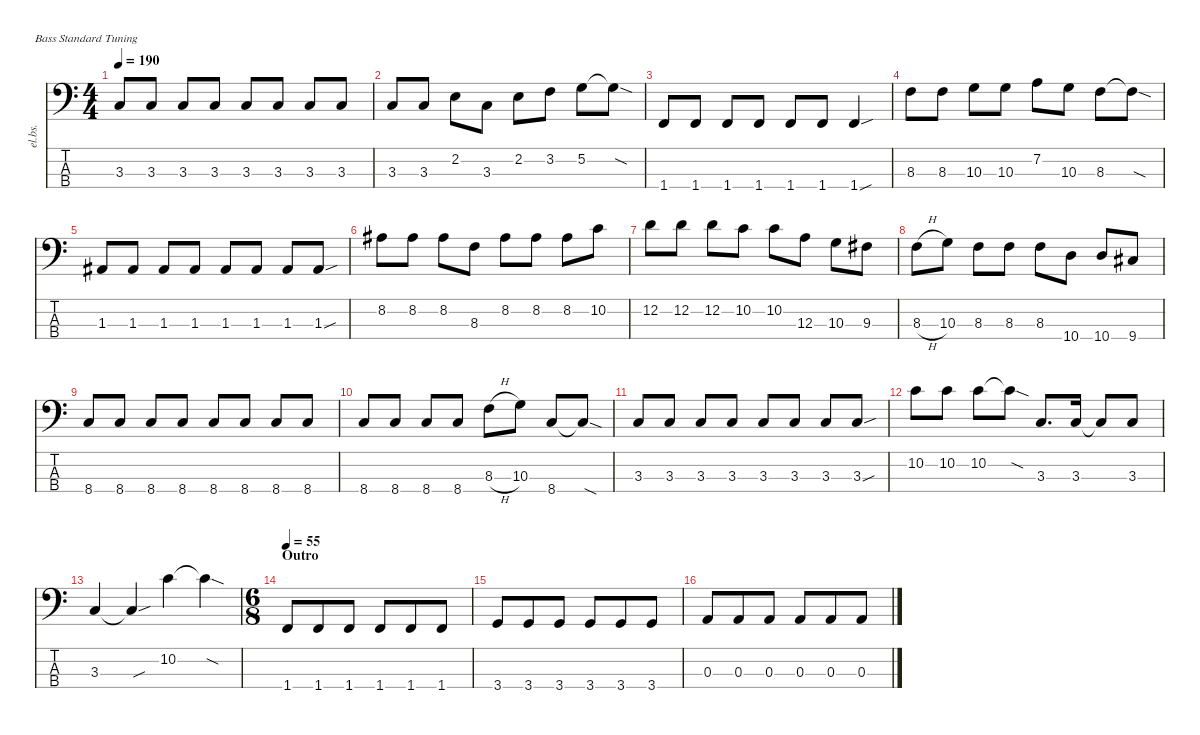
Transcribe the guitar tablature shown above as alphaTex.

\defaultSystemsLayout 4
\hideDynamics
\bracketExtendMode nobrackets
\track ("Electric Bass" "el.bs.") {instrument electricbassfinger}
\staff {score tabs}
\tuning (G2 D2 A1 E1)
\ts (4 4)
\tempo 190
\clef f4
\ks c
3.3.8{dy mf beam Up} 3.3.8{beam Up} 3.3.8{beam Up} 3.3.8{beam Up} 3.3.8{beam Up} 3.3.8{beam Up} 3.3.8{beam Up} 3.3.8{beam Up} |
3.3.8{beam Up} 3.3.8{beam Up} 2.2.8{beam Down} 3.3.8{beam Down} 2.2.8{beam Down} 3.2.8{beam Down} 5.2.8{beam Down} 5.2{sod t}.8{beam Down} |
1.4.8{beam Up} 1.4.8{beam Up} 1.4.8{beam Up} 1.4.8{beam Up} 1.4.8{beam Up} 1.4.8{beam Up} 1.4{sou}.4{beam Up} |
8.3.8{beam Down} 8.3.8{beam Down} 10.3.8{beam Down} 10.3.8{beam Down} 7.2.8{beam Down} 10.3.8{beam Down} 8.3.8{beam Down} 8.3{sod t}.8{beam Down} |
1.3{acc #}.8{beam Up} 1.3{acc #}.8{beam Up} 1.3{acc #}.8{beam Up} 1.3{acc #}.8{beam Up} 1.3{acc #}.8{beam Up} 1.3{acc #}.8{beam Up} 1.3{acc #}.8{beam Up} 1.3{sou acc #}.8{beam Up} |
8.2{acc #}.8{beam Down} 8.2{acc #}.8{beam Down} 8.2{acc #}.8{beam Down} 8.3.8{beam Down} 8.2{acc #}.8{beam Down} 8.2{acc #}.8{beam Down} 8.2{acc #}.8{beam Down} 10.2.8{beam Down} |
12.2.8{beam Down} 12.2.8{beam Down} 12.2.8{beam Down} 10.2.8{beam Down} 10.2.8{beam Down} 12.3.8{beam Down} 10.3.8{beam Down} 9.3{acc #}.8{beam Down} |
8.3{h}.8{beam Down} 10.3.8{beam Down} 8.3.8{beam Down} 8.3.8{beam Down} 8.3.8{beam Down} 10.4.8{beam Down} 10.4.8{beam Up} 9.4{acc #}.8{beam Up} |
8.4.8{beam Up} 8.4.8{beam Up} 8.4.8{beam Up} 8.4.8{beam Up} 8.4.8{beam Up} 8.4.8{beam Up} 8.4.8{beam Up} 8.4.8{beam Up} |
8.4.8{beam Up} 8.4.8{beam Up} 8.4.8{beam Up} 8.4.8{beam Up} 8.3{h}.8{beam Down} 10.3.8{beam Down} 8.4.8{beam Up} 8.4{sod t}.8{beam Up} |
3.3.8{beam Up} 3.3.8{beam Up} 3.3.8{beam Up} 3.3.8{beam Up} 3.3.8{beam Up} 3.3.8{beam Up} 3.3.8{beam Up} 3.3{sou}.8{beam Up} |
10.2.8{beam Down} 10.2.8{beam Down} 10.2.8{beam Down} 10.2{sod t}.8{beam Down} 3.3.8{d beam Up} 3.3.16{beam Up} 3.3{t}.8{beam Up} 3.3.8{beam Up} |
3.3.4{beam Up} 3.3{sou t}.4{beam Up} 10.2.4{beam Down} 10.2{sod t}.4{beam Down} |
\ts (6 8)
\beaming (8 3 3)
\section ("" "Outro")
\tempo 55
1.4.8{beam Up} 1.4.8{beam Up} 1.4.8{beam Up} 1.4.8{beam Up} 1.4.8{beam Up} 1.4.8{beam Up} |
3.4.8{beam Up} 3.4.8{beam Up} 3.4.8{beam Up} 3.4.8{beam Up} 3.4.8{beam Up} 3.4.8{beam Up} |
0.3.8{beam Up} 0.3.8{beam Up} 0.3.8{beam Up} 0.3.8{beam Up} 0.3.8{beam Up} 0.3.8{beam Up}
